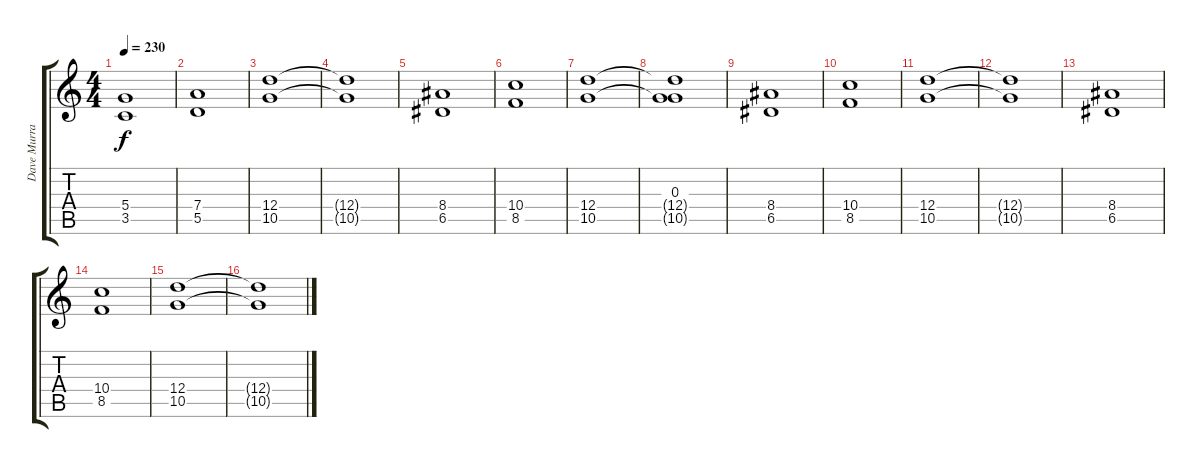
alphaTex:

\track ("Dave Murray" "Dave Murra") {instrument distortionguitar}
\staff {score tabs}
\tuning (E4 B3 G3 D3 A2 E2) {hide}
\ts (4 4)
\tempo 230
\clef g2
\ks c
(5.4 3.5).1{dy f} |
(7.4 5.5).1 |
(12.4 10.5).1 |
(12.4{t} 10.5{t}).1 |
(8.4 6.5).1 |
(10.4 8.5).1 |
(12.4 10.5).1 |
(0.3 12.4{t} 10.5{t}).1 |
(8.4 6.5).1 |
(10.4 8.5).1 |
(12.4 10.5).1 |
(12.4{t} 10.5{t}).1 |
(8.4 6.5).1 |
(10.4 8.5).1 |
(12.4 10.5).1 |
(12.4{t} 10.5{t}).1
